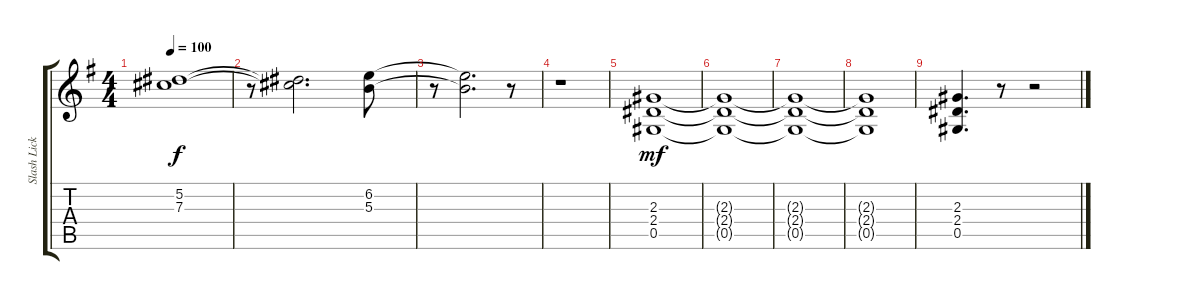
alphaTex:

\track ("Slash Licks" "Slash Lick") {instrument distortionguitar}
\staff {score tabs}
\tuning (Eb4 Bb3 Gb3 Db3 Ab2 Eb2) {hide}
\ts (4 4)
\tempo 100
\clef g2
\ks g
(5.2{t} 7.3{t}).1{dy f} |
r.8 (5.2{t} 7.3{t}).2{d} (6.2 5.3).8 |
r.8 (6.2{t} 5.3{t}).2{d} r.8 |
r.1 |
(2.3 2.4 0.5).1{dy mf} |
(2.3{t} 2.4{t} 0.5{t}).1 |
(2.3{t} 2.4{t} 0.5{t}).1 |
(2.3{t} 2.4{t} 0.5{t}).1 |
(2.3 2.4 0.5).4{d} r.8 r.2
